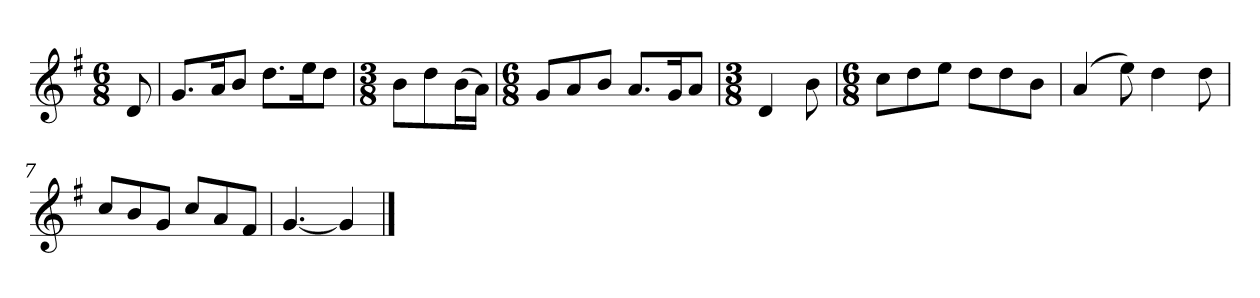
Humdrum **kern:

**kern
*part1
*staff1
*k[f#]
*M6/8
*MM120
=
8d
=1
8.gL
16aK
8bJ
8.ddL
16eeK
8ddJ
=2
*M3/8
8bL
8dd
(16bL
16aJJ)
=3
*M6/8
8gL
8a
8bJ
8.aL
16gK
8aJ
=4
*M3/8
4d
8b
=5
*M6/8
8ccL
8dd
8eeJ
8ddL
8dd
8bJ
=6
(4a
8ee)
4dd
8dd
=7
8ccL
8b
8gJ
8ccL
8a
8f#J
=8
[4.g
4g]
==
*-
